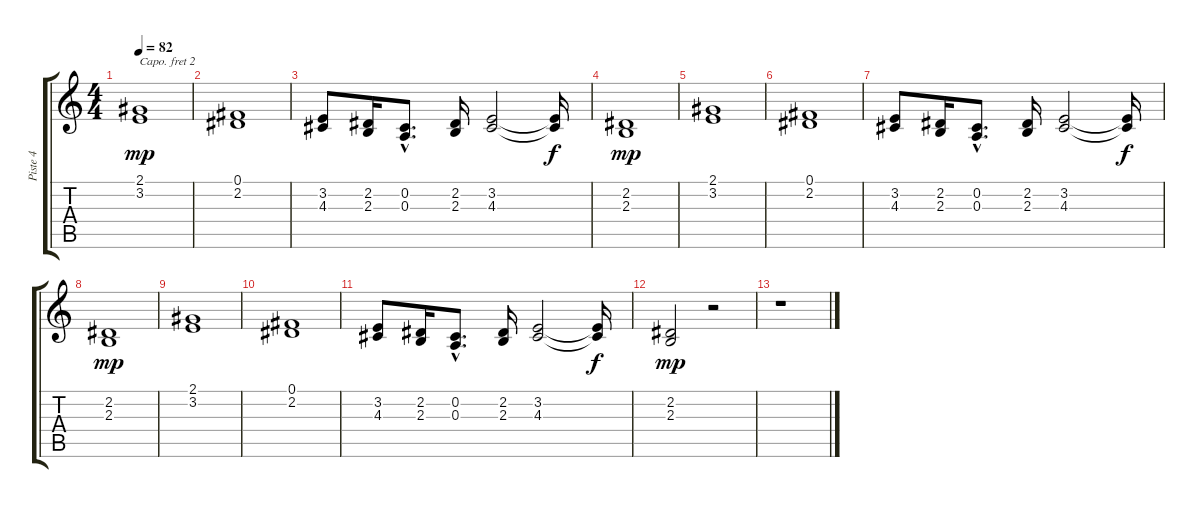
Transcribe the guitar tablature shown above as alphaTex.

\track ("Piste 4" "Piste 4") {instrument stringensemble2}
\staff {score tabs}
\capo 2
\tuning (E4 B3 G3 D3 A2 E2) {hide}
\ts (4 4)
\tempo 82
\clef g2
\ks c
(2.1 3.2).1{dy mp volume 10} |
(0.1 2.2).1 |
(3.2 4.3).8 (2.2 2.3).16 (0.2{hac} 0.3{hac}).8{d} (2.2 2.3).16 (3.2 4.3).2 (3.2{t} 4.3{t}).16{dy f} |
(2.2 2.3).1{dy mp} |
(2.1 3.2).1 |
(0.1 2.2).1 |
(3.2 4.3).8 (2.2 2.3).16 (0.2{hac} 0.3{hac}).8{d} (2.2 2.3).16 (3.2 4.3).2 (3.2{t} 4.3{t}).16{dy f} |
(2.2 2.3).1{dy mp} |
(2.1 3.2).1 |
(0.1 2.2).1 |
(3.2 4.3).8 (2.2 2.3).16 (0.2{hac} 0.3{hac}).8{d} (2.2 2.3).16 (3.2 4.3).2 (3.2{t} 4.3{t}).16{dy f} |
(2.2 2.3).2{dy mp} r.2 |
r.1
